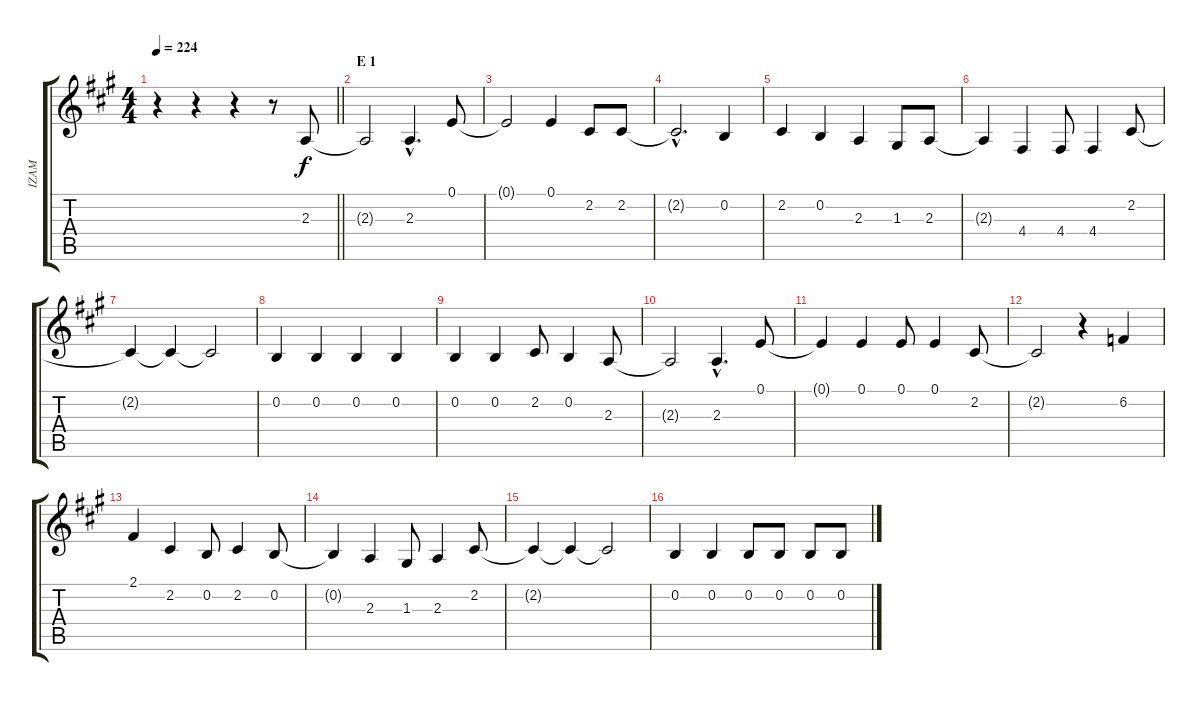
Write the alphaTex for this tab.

\track ("IZAM" "IZAM") {instrument oboe}
\staff {score tabs}
\tuning (E4 B3 G3 D3 A2 E2) {hide}
\ts (4 4)
\tempo 224
\clef g2
\barLineRight lightlight
\ks a
r.4{dy f} r.4 r.4 r.8 2.3.8 |
\section ("" "E 1")
2.3{t}.2 2.3{hac}.4{d} 0.1.8 |
0.1{t}.2 0.1.4 2.2.8 2.2.8 |
2.2{hac t}.2{d} 0.2.4 |
2.2.4 0.2.4 2.3.4 1.3.8 2.3.8 |
2.3{t}.4 4.4.4 4.4.8 4.4.4 2.2.8 |
2.2{t}.4 2.2{t}.4 2.2{t}.2 |
0.2.4 0.2.4 0.2.4 0.2.4 |
0.2.4 0.2.4 2.2.8 0.2.4 2.3.8 |
2.3{t}.2 2.3{hac}.4{d} 0.1.8 |
0.1{t}.4 0.1.4 0.1.8 0.1.4 2.2.8 |
2.2{t}.2 r.4 6.2.4 |
2.1.4 2.2.4 0.2.8 2.2.4 0.2.8 |
0.2{t}.4 2.3.4 1.3.8 2.3.4 2.2.8 |
2.2{t}.4 2.2{t}.4 2.2{t}.2 |
0.2.4 0.2.4 0.2.8 0.2.8 0.2.8 0.2.8
